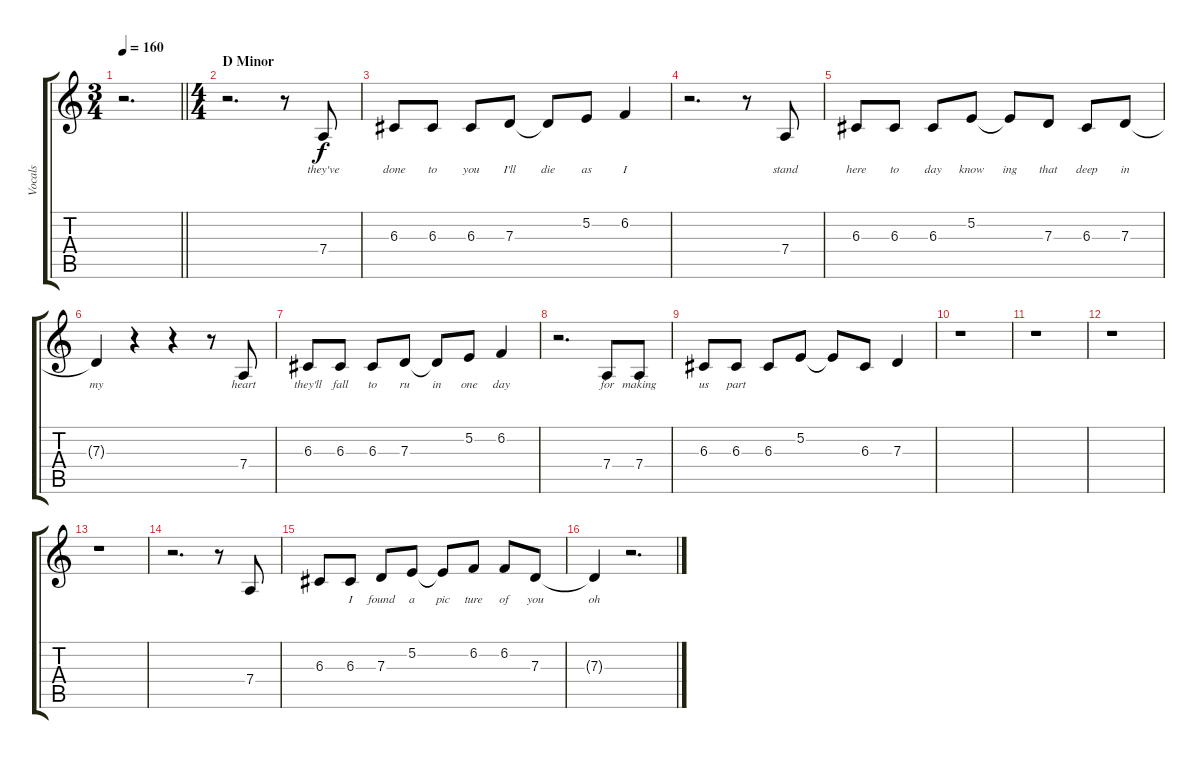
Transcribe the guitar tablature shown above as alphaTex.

\track ("Vocals" "Vocals") {instrument flute}
\staff {score tabs}
\tuning (E4 B3 G3 D3 A2 E2) {hide}
\ts (3 4)
\tempo 160
\clef g2
\barLineRight lightlight
\ks c
r.2{d dy f} |
\ts (4 4)
\section ("" "D Minor")
r.2{d} r.8 7.4.8{lyrics (0 "they've") lyrics (1 "") lyrics (2 "") lyrics (3 "") lyrics (4 "")} |
6.3.8{lyrics (0 "done") lyrics (1 "") lyrics (2 "") lyrics (3 "") lyrics (4 "")} 6.3.8{lyrics (0 "to") lyrics (1 "") lyrics (2 "") lyrics (3 "") lyrics (4 "")} 6.3.8{lyrics (0 "you") lyrics (1 "") lyrics (2 "") lyrics (3 "") lyrics (4 "")} 7.3.8{lyrics (0 "I'll") lyrics (1 "") lyrics (2 "") lyrics (3 "") lyrics (4 "")} 7.3{t}.8{lyrics (0 "die") lyrics (1 "") lyrics (2 "") lyrics (3 "") lyrics (4 "")} 5.2.8{lyrics (0 "as") lyrics (1 "") lyrics (2 "") lyrics (3 "") lyrics (4 "")} 6.2.4{lyrics (0 "I") lyrics (1 "") lyrics (2 "") lyrics (3 "") lyrics (4 "")} |
r.2{d} r.8 7.4.8{lyrics (0 "stand") lyrics (1 "") lyrics (2 "") lyrics (3 "") lyrics (4 "")} |
6.3.8{lyrics (0 "here") lyrics (1 "") lyrics (2 "") lyrics (3 "") lyrics (4 "")} 6.3.8{lyrics (0 "to") lyrics (1 "") lyrics (2 "") lyrics (3 "") lyrics (4 "")} 6.3.8{lyrics (0 "day") lyrics (1 "") lyrics (2 "") lyrics (3 "") lyrics (4 "")} 5.2.8{lyrics (0 "know") lyrics (1 "") lyrics (2 "") lyrics (3 "") lyrics (4 "")} 5.2{t}.8{lyrics (0 "ing") lyrics (1 "") lyrics (2 "") lyrics (3 "") lyrics (4 "")} 7.3.8{lyrics (0 "that") lyrics (1 "") lyrics (2 "") lyrics (3 "") lyrics (4 "")} 6.3.8{lyrics (0 "deep") lyrics (1 "") lyrics (2 "") lyrics (3 "") lyrics (4 "")} 7.3.8{lyrics (0 "in") lyrics (1 "") lyrics (2 "") lyrics (3 "") lyrics (4 "")} |
7.3{t}.4{lyrics (0 "my") lyrics (1 "") lyrics (2 "") lyrics (3 "") lyrics (4 "")} r.4 r.4 r.8 7.4.8{lyrics (0 "heart") lyrics (1 "") lyrics (2 "") lyrics (3 "") lyrics (4 "")} |
6.3.8{lyrics (0 "they'll") lyrics (1 "") lyrics (2 "") lyrics (3 "") lyrics (4 "")} 6.3.8{lyrics (0 "fall") lyrics (1 "") lyrics (2 "") lyrics (3 "") lyrics (4 "")} 6.3.8{lyrics (0 "to") lyrics (1 "") lyrics (2 "") lyrics (3 "") lyrics (4 "")} 7.3.8{lyrics (0 "ru") lyrics (1 "") lyrics (2 "") lyrics (3 "") lyrics (4 "")} 7.3{t}.8{lyrics (0 "in") lyrics (1 "") lyrics (2 "") lyrics (3 "") lyrics (4 "")} 5.2.8{lyrics (0 "one") lyrics (1 "") lyrics (2 "") lyrics (3 "") lyrics (4 "")} 6.2.4{lyrics (0 "day") lyrics (1 "") lyrics (2 "") lyrics (3 "") lyrics (4 "")} |
r.2{d} 7.4.8{lyrics (0 "for") lyrics (1 "") lyrics (2 "") lyrics (3 "") lyrics (4 "")} 7.4.8{lyrics (0 "making") lyrics (1 "") lyrics (2 "") lyrics (3 "") lyrics (4 "")} |
6.3.8{lyrics (0 "us") lyrics (1 "") lyrics (2 "") lyrics (3 "") lyrics (4 "")} 6.3.8{lyrics (0 "part") lyrics (1 "") lyrics (2 "") lyrics (3 "") lyrics (4 "")} 6.3.8{lyrics (0 "") lyrics (1 "") lyrics (2 "") lyrics (3 "") lyrics (4 "")} 5.2.8{lyrics (0 "") lyrics (1 "") lyrics (2 "") lyrics (3 "") lyrics (4 "")} 5.2{t}.8{lyrics (0 "") lyrics (1 "") lyrics (2 "") lyrics (3 "") lyrics (4 "")} 6.3.8{lyrics (0 "") lyrics (1 "") lyrics (2 "") lyrics (3 "") lyrics (4 "")} 7.3.4{lyrics (0 "") lyrics (1 "") lyrics (2 "") lyrics (3 "") lyrics (4 "")} |
r.1 |
r.1 |
r.1 |
r.1 |
r.2{d} r.8 7.4.8{lyrics (0 "") lyrics (1 "") lyrics (2 "") lyrics (3 "") lyrics (4 "")} |
6.3.8{lyrics (0 "") lyrics (1 "") lyrics (2 "") lyrics (3 "") lyrics (4 "")} 6.3.8{lyrics (0 "I") lyrics (1 "") lyrics (2 "") lyrics (3 "") lyrics (4 "")} 7.3.8{lyrics (0 "found") lyrics (1 "") lyrics (2 "") lyrics (3 "") lyrics (4 "")} 5.2.8{lyrics (0 "a") lyrics (1 "") lyrics (2 "") lyrics (3 "") lyrics (4 "")} 5.2{t}.8{lyrics (0 "pic") lyrics (1 "") lyrics (2 "") lyrics (3 "") lyrics (4 "")} 6.2.8{lyrics (0 "ture") lyrics (1 "") lyrics (2 "") lyrics (3 "") lyrics (4 "")} 6.2.8{lyrics (0 "of") lyrics (1 "") lyrics (2 "") lyrics (3 "") lyrics (4 "")} 7.3.8{lyrics (0 "you") lyrics (1 "") lyrics (2 "") lyrics (3 "") lyrics (4 "")} |
7.3{t}.4{lyrics (0 "oh") lyrics (1 "") lyrics (2 "") lyrics (3 "") lyrics (4 "")} r.2{d}
